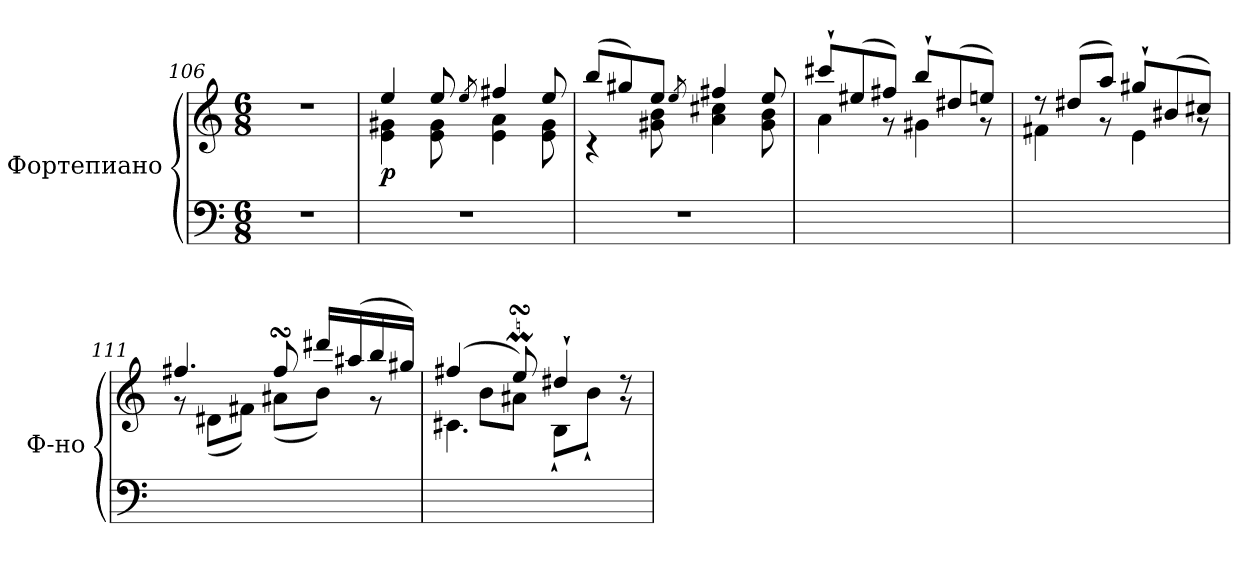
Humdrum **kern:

**kern	**kern	**dynam
*part1	*part1	*part1
*staff2	*staff1	*staff1/2
*I"Фортепиано	*	*
*I'Ф-но	*	*
*clefF4	*clefG2	*
*k[]	*k[]	*
*M6/8	*M6/8	*
=106	=106	=106
2.r	2.r	.
=107	=107	=107
*	*^	*
!	!	!	!LO:DY:b
2.r	4ee/	4e\ 4g#X\	p
.	8ee/	8e\ 8g#\	.
.	8qee/	.	.
.	4ff#X/	4e\ 4a\	.
.	8ee/	8e\ 8g#\	.
=108	=108	=108	=108
2.r	(>8bb/L	4rc	.
.	8gg#X/)	.	.
.	8ee/J	8g#X\ 8b\	.
.	8qee/	.	.
.	4ff#X/	4a\ 4cc#X\	.
.	8ee/	8g#\ 8b\	.
!!LO:LB:g=z	!!
=109	=109	=109	=109
2.ryy	8ccc#X`/L	4a\	.
.	(>8ee#X/	.	.
.	8ff#X/J)	8rg	.
.	8bb`/L	4g#X\	.
.	(>8dd#X/	.	.
.	8een/J)	8rg	.
=110	=110	=110	=110
2.ryy	8rdd	4f#X\	.
.	(>8dd#X/L	.	.
.	8aa/J)	8rg	.
.	8gg#X`/L	4e\	.
.	(>8b#X/	.	.
.	8cc#X/J)	8rg	.
=111	=111	=111	=111
2.ryy	4.ff#X/	8rg	.
.	.	(<8d#X\L	.
.	.	8f#X\J)	.
.	8ff#sSsS/	(<8a#X\L	.
.	16ddd#X/LL	8b\J)	.
.	(>16aa#X/	.	.
.	16bb/	8rg	.
.	16gg#X/JJ)	.	.
=112	=112	=112	=112
*	*	*^	*
2.ryy	(>4ff#X/	4.c#X\	8ryy	.
.	.	.	8b\L	.
.	8eemsSsS/)	.	8a#X\J	.
.	4dd#X`>/	8B`<\L	4.ryy	.
.	.	8b`<\J	.	.
.	8rdd	8rg	.	.
*	*v	*v	*v	*
=	=	=
*-	*-	*-
